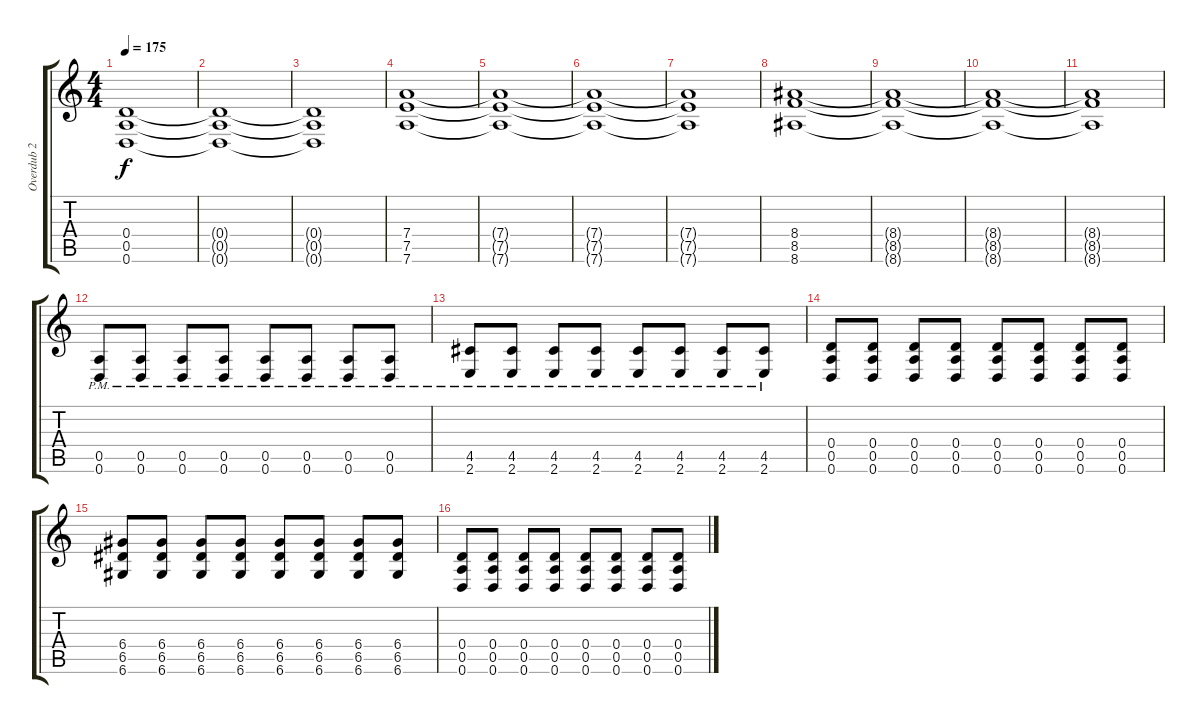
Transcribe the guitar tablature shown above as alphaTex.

\track ("Overdub 2" "Overdub 2") {instrument distortionguitar}
\staff {score tabs}
\tuning (E4 B3 G3 D3 A2 D2) {hide}
\ts (4 4)
\tempo 175
\clef g2
\ks c
(0.4{t} 0.5{t} 0.6{t}).1{dy f} |
(0.4{t} 0.5{t} 0.6{t}).1 |
(0.4{t} 0.5{t} 0.6{t}).1 |
(7.4 7.5 7.6).1 |
(7.4{t} 7.5{t} 7.6{t}).1 |
(7.4{t} 7.5{t} 7.6{t}).1 |
(7.4{t} 7.5{t} 7.6{t}).1 |
(8.4 8.5 8.6).1 |
(8.4{t} 8.5{t} 8.6{t}).1 |
(8.4{t} 8.5{t} 8.6{t}).1 |
(8.4{t} 8.5{t} 8.6{t}).1 |
(0.5 0.6{pm}).8 (0.5 0.6{pm}).8 (0.5 0.6{pm}).8 (0.5 0.6{pm}).8 (0.5 0.6{pm}).8 (0.5 0.6{pm}).8 (0.5 0.6{pm}).8 (0.5 0.6{pm}).8 |
(4.5 2.6{pm}).8 (4.5 2.6{pm}).8 (4.5 2.6{pm}).8 (4.5 2.6{pm}).8 (4.5 2.6{pm}).8 (4.5 2.6{pm}).8 (4.5 2.6{pm}).8 (4.5 2.6{pm}).8 |
(0.4 0.5 0.6).8 (0.4 0.5 0.6).8 (0.4 0.5 0.6).8 (0.4 0.5 0.6).8 (0.4 0.5 0.6).8 (0.4 0.5 0.6).8 (0.4 0.5 0.6).8 (0.4 0.5 0.6).8 |
(6.4 6.5 6.6).8 (6.4 6.5 6.6).8 (6.4 6.5 6.6).8 (6.4 6.5 6.6).8 (6.4 6.5 6.6).8 (6.4 6.5 6.6).8 (6.4 6.5 6.6).8 (6.4 6.5 6.6).8 |
(0.4 0.5 0.6).8 (0.4 0.5 0.6).8 (0.4 0.5 0.6).8 (0.4 0.5 0.6).8 (0.4 0.5 0.6).8 (0.4 0.5 0.6).8 (0.4 0.5 0.6).8 (0.4 0.5 0.6).8
